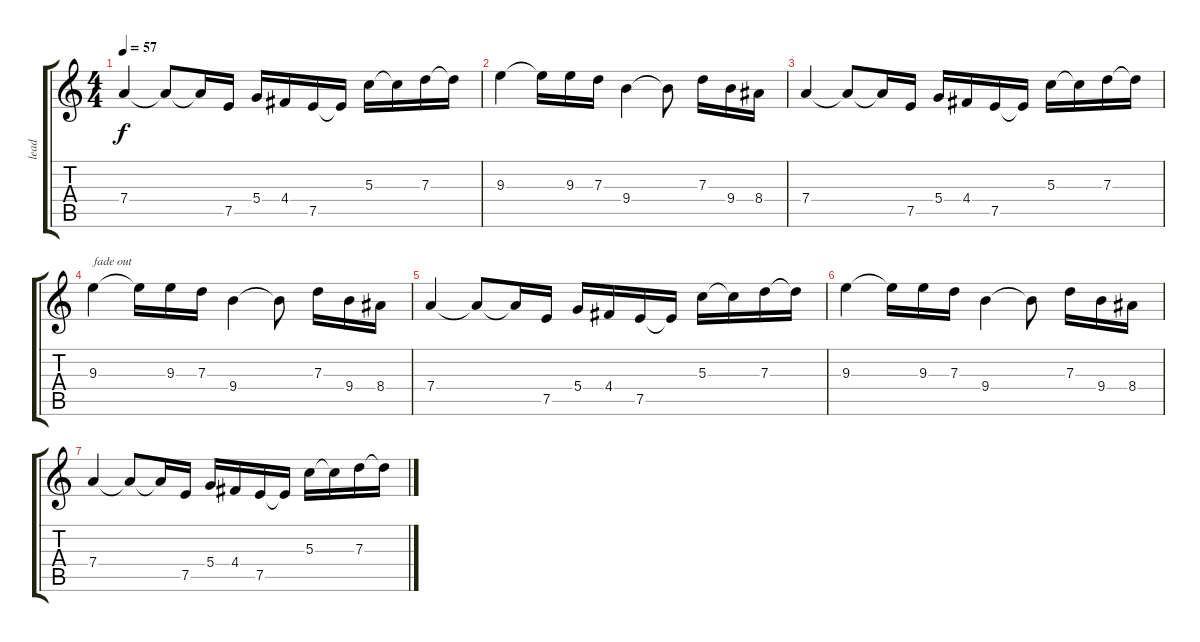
\track ("lead" "lead") {instrument overdrivenguitar}
\staff {score tabs}
\tuning (E4 B3 G3 D3 A2 E2) {hide}
\ts (4 4)
\tempo 57
\clef g2
\ks c
7.4.4{dy f} 7.4{t}.8 7.4{t}.16 7.5.16 5.4.16 4.4.16 7.5.16 7.5{t}.16 5.3.16 5.3{t}.16 7.3.16 7.3{t}.16 |
9.3.4 9.3{t}.16 9.3.16 7.3.16 9.4.4 9.4{t}.8 7.3.16 9.4.16 8.4.16 |
7.4.4 7.4{t}.8 7.4{t}.16 7.5.16 5.4.16 4.4.16 7.5.16 7.5{t}.16 5.3.16 5.3{t}.16 7.3.16 7.3{t}.16 |
9.3.4{txt "fade out"} 9.3{t}.16 9.3.16 7.3.16 9.4.4 9.4{t}.8 7.3.16 9.4.16 8.4.16 |
7.4.4 7.4{t}.8 7.4{t}.16 7.5.16 5.4.16 4.4.16 7.5.16 7.5{t}.16 5.3.16 5.3{t}.16 7.3.16 7.3{t}.16 |
9.3.4 9.3{t}.16 9.3.16 7.3.16 9.4.4 9.4{t}.8 7.3.16 9.4.16 8.4.16 |
7.4.4 7.4{t}.8 7.4{t}.16 7.5.16 5.4.16 4.4.16 7.5.16 7.5{t}.16 5.3.16 5.3{t}.16 7.3.16 7.3{t}.16
